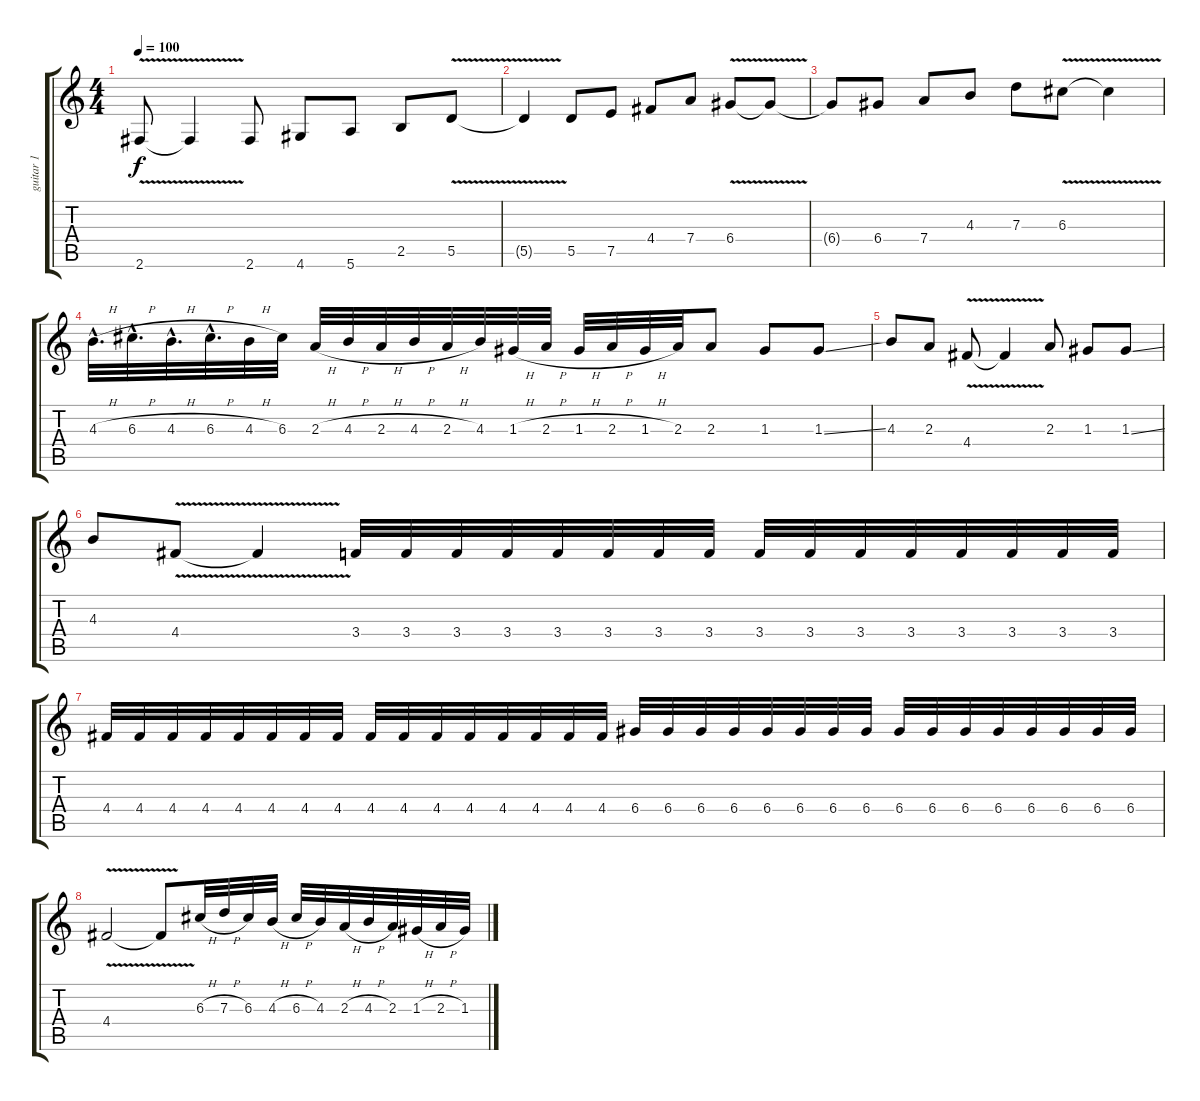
\track ("guitar 1" "guitar 1") {instrument distortionguitar}
\staff {score tabs}
\tuning (E4 B3 G3 D3 A2 E2) {hide}
\ts (4 4)
\tempo 100
\clef g2
\ks c
2.6{v}.8{dy f} 2.6{t}.4 2.6.8 4.6.8 5.6.8 2.5.8 5.5{v}.8 |
5.5{t}.4 5.5.8 7.5.8 4.4.8 7.4.8 6.4{v}.8 6.4{t}.8 |
6.4{t}.8 6.4.8 7.4.8 4.3.8 7.3.8 6.3{v}.8 6.3{t}.4 |
4.3{h hac}.32{d} 6.3{h hac}.32{d} 4.3{h hac}.32{d} 6.3{h hac}.32{d} 4.3{h}.32 6.3.32 2.3{h}.32 4.3{h}.32 2.3{h}.32 4.3{h}.32 2.3{h}.32 4.3.32 1.3{h}.32 2.3{h}.32 1.3{h}.32 2.3{h}.32 1.3{h}.32 2.3.32 2.3.8 1.3.8 1.3{ss}.8 |
4.3.8 2.3.8 4.4{v}.8 4.4{t}.4 2.3.8 1.3.8 1.3{ss}.8 |
4.3.8 4.4{v}.8 4.4{t}.4 3.4.32 3.4.32 3.4.32 3.4.32 3.4.32 3.4.32 3.4.32 3.4.32 3.4.32 3.4.32 3.4.32 3.4.32 3.4.32 3.4.32 3.4.32 3.4.32 |
4.4.32 4.4.32 4.4.32 4.4.32 4.4.32 4.4.32 4.4.32 4.4.32 4.4.32 4.4.32 4.4.32 4.4.32 4.4.32 4.4.32 4.4.32 4.4.32 6.4.32 6.4.32 6.4.32 6.4.32 6.4.32 6.4.32 6.4.32 6.4.32 6.4.32 6.4.32 6.4.32 6.4.32 6.4.32 6.4.32 6.4.32 6.4.32 |
4.4{v}.2 4.4{t}.8 6.3{h}.32 7.3{h}.32 6.3.32 4.3{h}.32 6.3{h}.32 4.3.32 2.3{h}.32 4.3{h}.32 2.3.32 1.3{h}.32 2.3{h}.32 1.3.32
